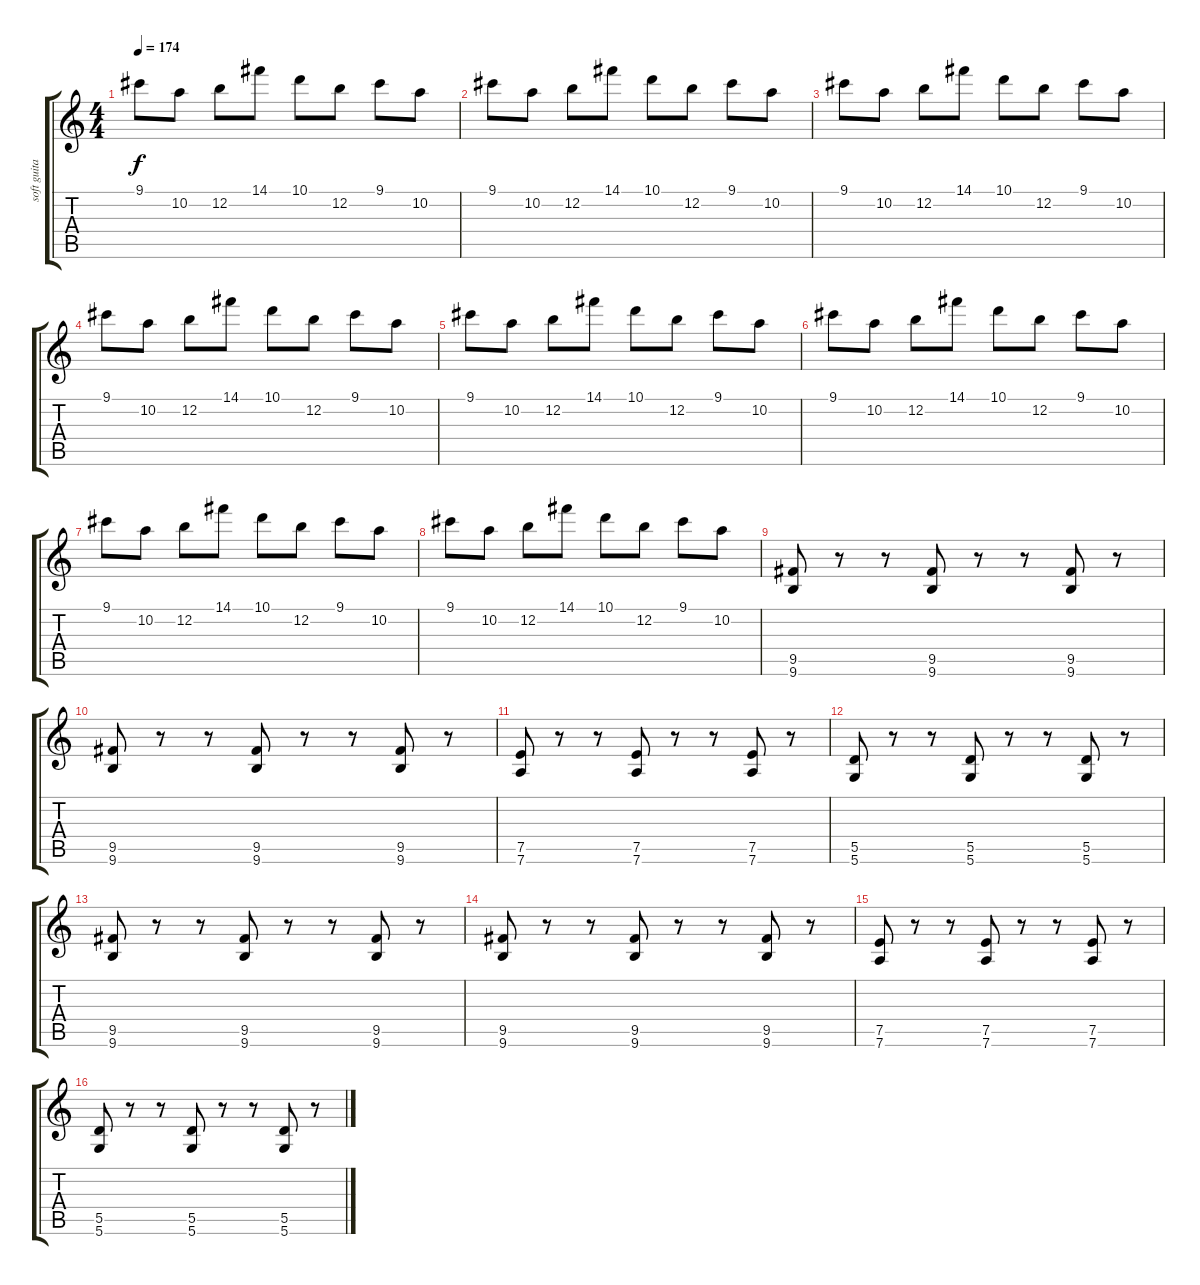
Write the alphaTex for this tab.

\track ("soft guitar" "soft guita") {instrument distortionguitar}
\staff {score tabs}
\tuning (E4 B3 G3 D3 A2 D2) {hide}
\ts (4 4)
\tempo 174
\clef g2
\ks c
9.1.8{dy f} 10.2.8 12.2.8 14.1.8 10.1.8 12.2.8 9.1.8 10.2.8 |
9.1.8 10.2.8 12.2.8 14.1.8 10.1.8 12.2.8 9.1.8 10.2.8 |
9.1.8 10.2.8 12.2.8 14.1.8 10.1.8 12.2.8 9.1.8 10.2.8 |
9.1.8 10.2.8 12.2.8 14.1.8 10.1.8 12.2.8 9.1.8 10.2.8 |
9.1.8 10.2.8 12.2.8 14.1.8 10.1.8 12.2.8 9.1.8 10.2.8 |
9.1.8 10.2.8 12.2.8 14.1.8 10.1.8 12.2.8 9.1.8 10.2.8 |
9.1.8 10.2.8 12.2.8 14.1.8 10.1.8 12.2.8 9.1.8 10.2.8 |
9.1.8 10.2.8 12.2.8 14.1.8 10.1.8 12.2.8 9.1.8 10.2.8 |
(9.5 9.6).8 r.8 r.8 (9.5 9.6).8 r.8 r.8 (9.5 9.6).8 r.8 |
(9.5 9.6).8 r.8 r.8 (9.5 9.6).8 r.8 r.8 (9.5 9.6).8 r.8 |
(7.5 7.6).8 r.8 r.8 (7.5 7.6).8 r.8 r.8 (7.5 7.6).8 r.8 |
(5.5 5.6).8 r.8 r.8 (5.5 5.6).8 r.8 r.8 (5.5 5.6).8 r.8 |
(9.5 9.6).8 r.8 r.8 (9.5 9.6).8 r.8 r.8 (9.5 9.6).8 r.8 |
(9.5 9.6).8 r.8 r.8 (9.5 9.6).8 r.8 r.8 (9.5 9.6).8 r.8 |
(7.5 7.6).8 r.8 r.8 (7.5 7.6).8 r.8 r.8 (7.5 7.6).8 r.8 |
(5.5 5.6).8 r.8 r.8 (5.5 5.6).8 r.8 r.8 (5.5 5.6).8 r.8
